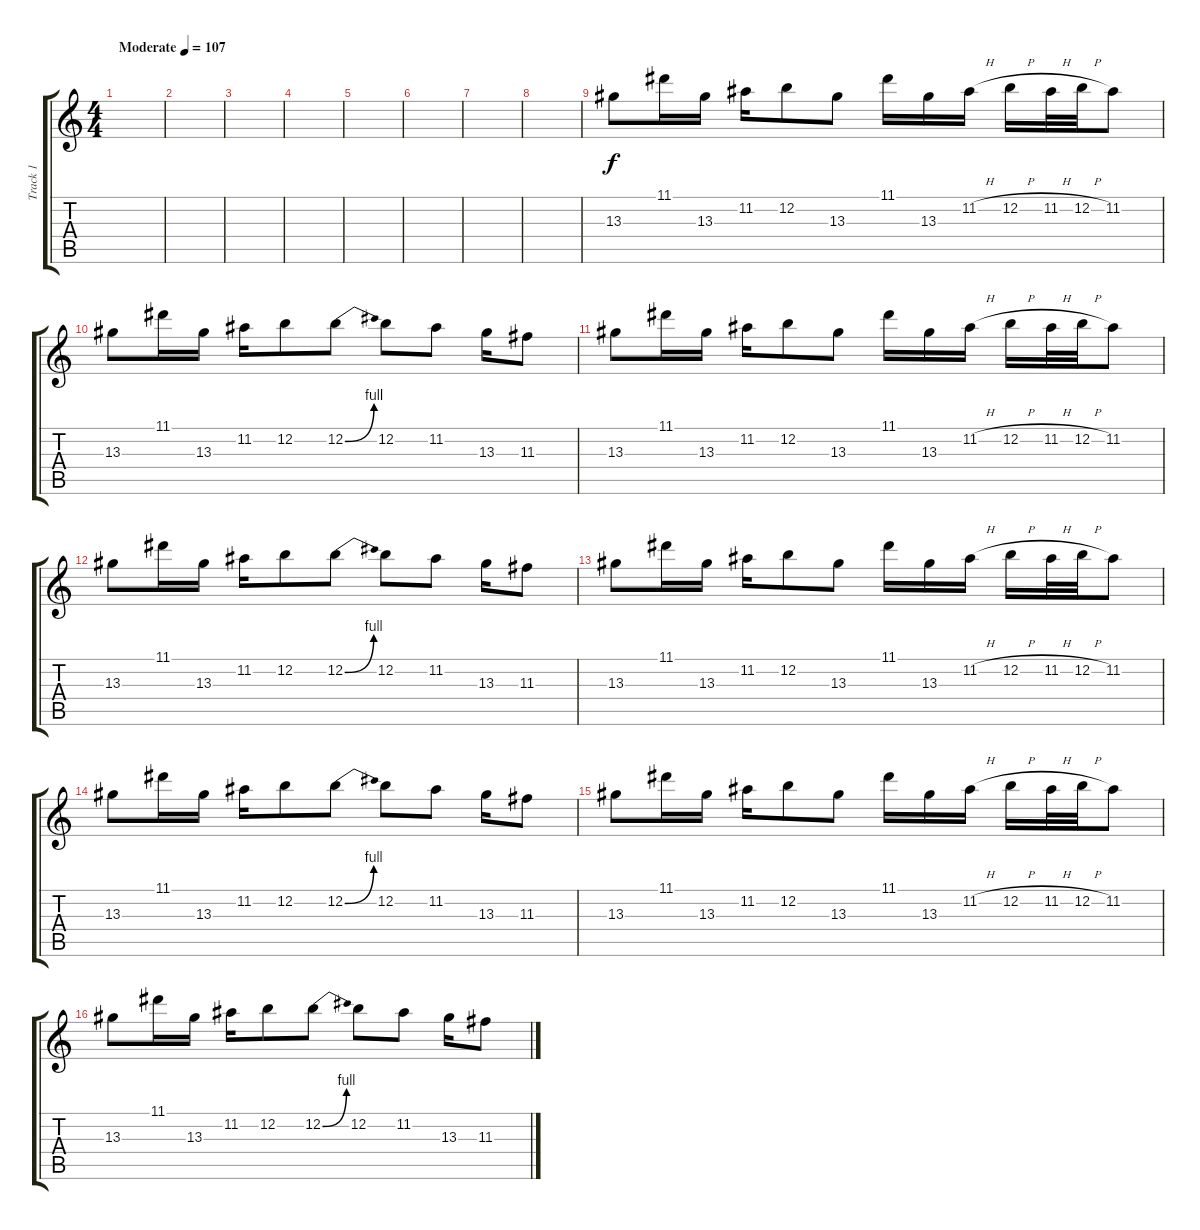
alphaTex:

\track ("Track 1" "Track 1") {instrument distortionguitar}
\staff {score tabs}
\tuning (E4 B3 G3 D3 A2 E2) {hide}
\ts (4 4)
\tempo (107 "Moderate")
\clef g2
\ks c
|
|
|
|
|
|
|
|
13.3.8 11.1.16 13.3.16 11.2.16 12.2.8 13.3.8 11.1.16 13.3.16 11.2{h}.16 12.2{h}.16 11.2{h}.32 12.2{h}.32 11.2.8 |
13.3.8 11.1.16 13.3.16 11.2.16 12.2.8 12.2{be (bend 0 0 60 4)}.8 12.2.8 11.2.8 13.3.16 11.3.8 |
13.3.8 11.1.16 13.3.16 11.2.16 12.2.8 13.3.8 11.1.16 13.3.16 11.2{h}.16 12.2{h}.16 11.2{h}.32 12.2{h}.32 11.2.8 |
13.3.8 11.1.16 13.3.16 11.2.16 12.2.8 12.2{be (bend 0 0 60 4)}.8 12.2.8 11.2.8 13.3.16 11.3.8 |
13.3.8 11.1.16 13.3.16 11.2.16 12.2.8 13.3.8 11.1.16 13.3.16 11.2{h}.16 12.2{h}.16 11.2{h}.32 12.2{h}.32 11.2.8 |
13.3.8 11.1.16 13.3.16 11.2.16 12.2.8 12.2{be (bend 0 0 60 4)}.8 12.2.8 11.2.8 13.3.16 11.3.8 |
13.3.8 11.1.16 13.3.16 11.2.16 12.2.8 13.3.8 11.1.16 13.3.16 11.2{h}.16 12.2{h}.16 11.2{h}.32 12.2{h}.32 11.2.8 |
13.3.8 11.1.16 13.3.16 11.2.16 12.2.8 12.2{be (bend 0 0 60 4)}.8 12.2.8 11.2.8 13.3.16 11.3.8
